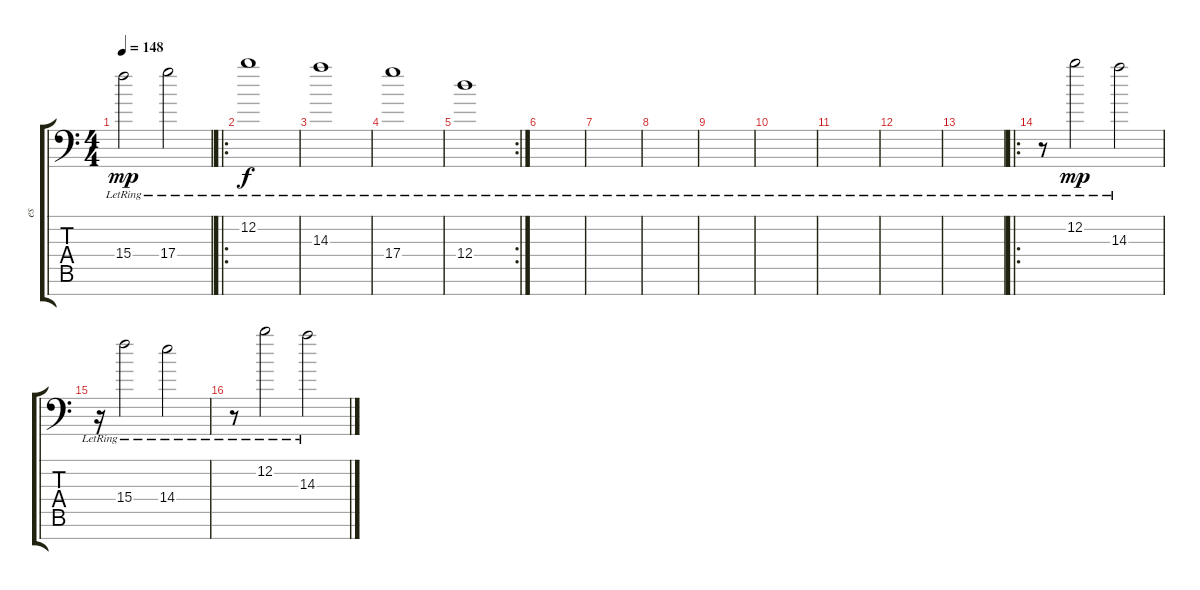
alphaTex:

\track ("es" "es") {instrument distortionguitar}
\staff {score tabs}
\tuning (E4 B3 G3 D3 A2 E2 A1) {hide}
\ts (4 4)
\tempo 148
\clef f4
\ks c
15.4{lr}.2{dy mp} 17.4{lr}.2 |
\ro
12.2{lr}.1{dy f} |
14.3{lr}.1 |
17.4{lr}.1 |
\rc 2
12.4{lr}.1 |
|
|
|
|
|
|
|
|
\ro
r.8 12.2{lr}.2{dy mp instrument acousticguitarsteel} 14.3{lr}.2 |
r.16 15.4{lr}.2 14.4{lr}.2 |
r.8 12.2{lr}.2{instrument acousticguitarsteel} 14.3{lr}.2
